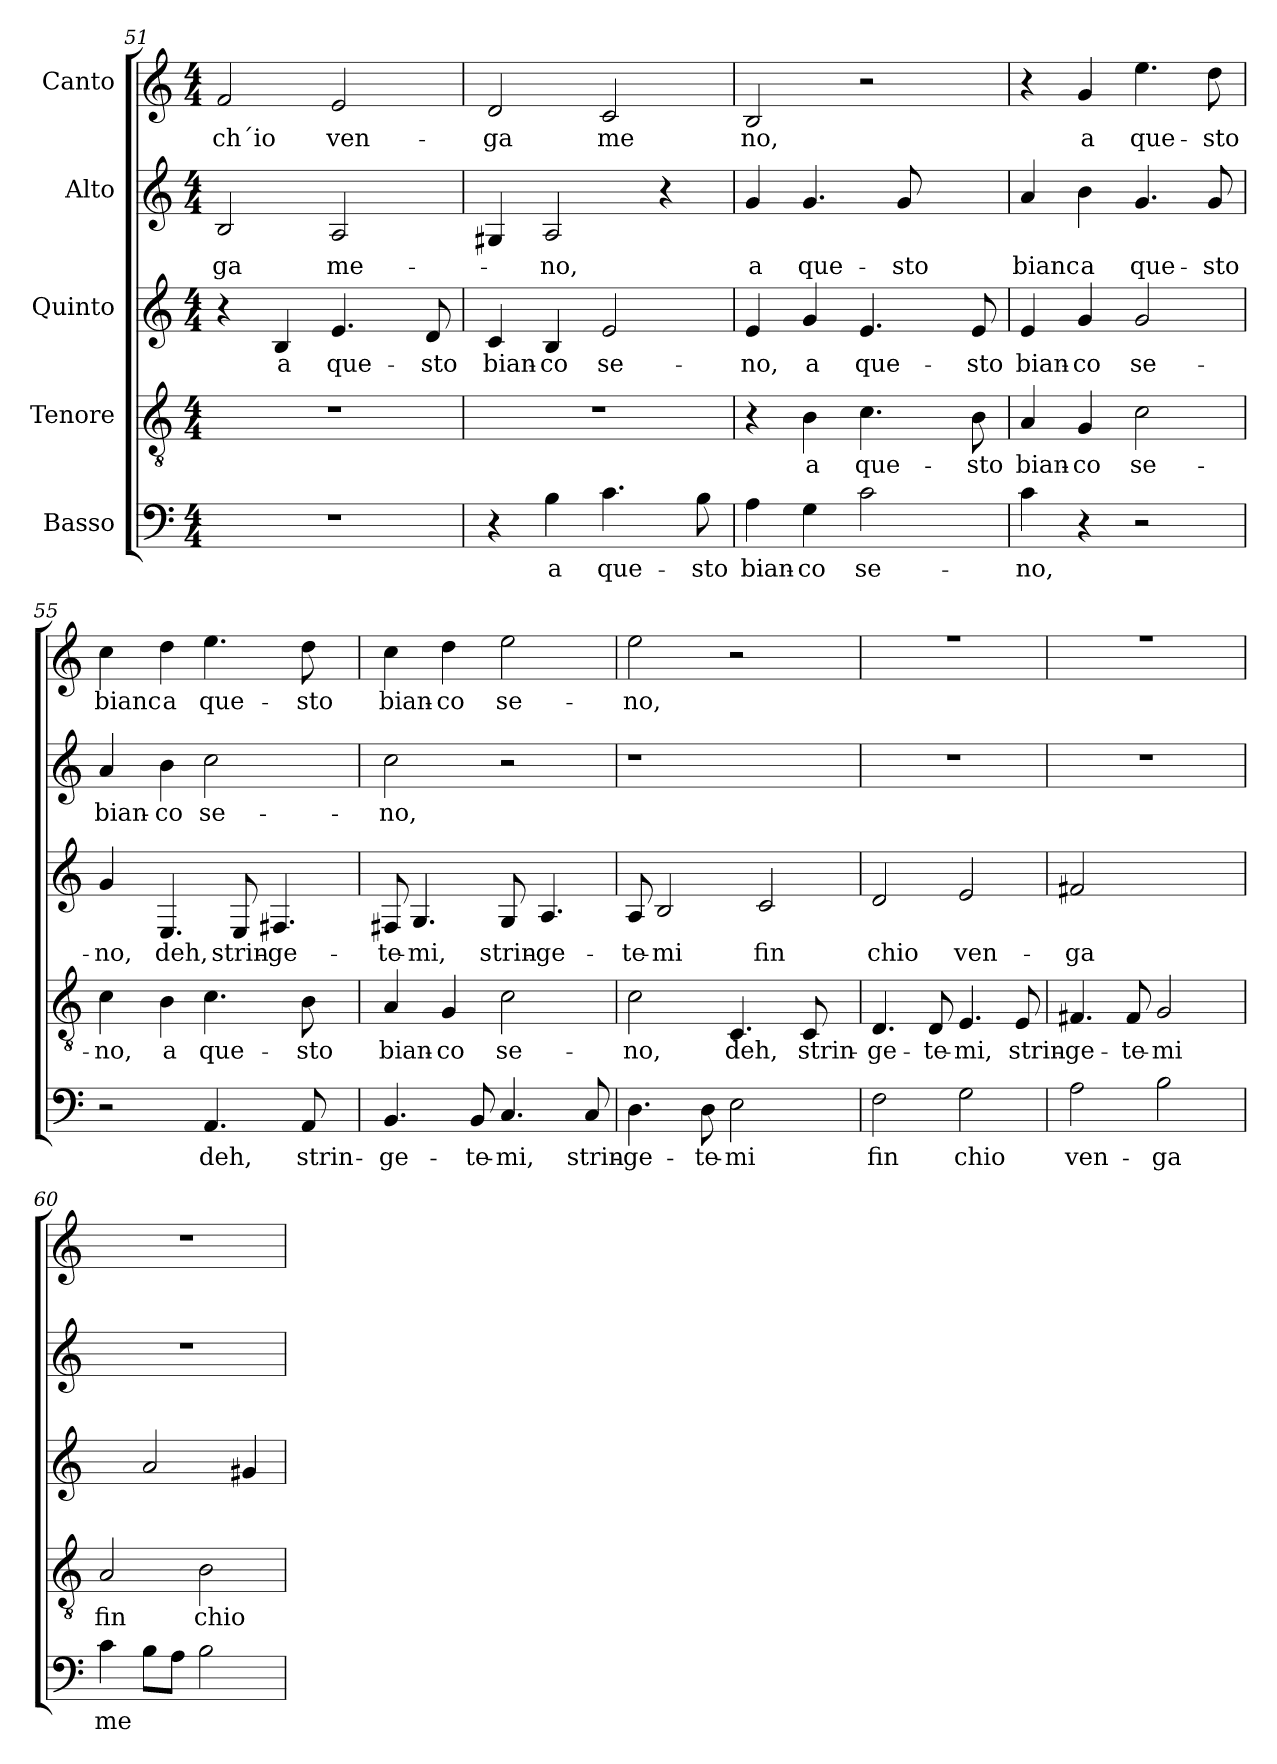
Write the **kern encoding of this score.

**kern	**text	**kern	**text	**kern	**text	**kern	**text	**kern	**text
*part5	*part5	*part4	*part4	*part3	*part3	*part2	*part2	*part1	*part1
*staff5	*staff5	*staff4	*staff4	*staff3	*staff3	*staff2	*staff2	*staff1	*staff1
*I"Basso	*	*I"Tenore	*	*I"Quinto	*	*I"Alto	*	*I"Canto	*
*clefF4	*	*clefGv2	*	*clefG2	*	*clefG2	*	*clefG2	*
*k[]	*	*k[]	*	*k[]	*	*k[]	*	*k[]	*
*M4/4	*	*M4/4	*	*M4/4	*	*M4/4	*	*M4/4	*
=51	=51	=51	=51	=51	=51	=51	=51	=51	=51
!	!	!	!	!	!	!	!LO:LY:b	!	!LO:LY:b
*	*	*	*	*	*	*	*	*^	*
1r	.	1r	.	4r	.	2B/	-ga	2f/	2ryy	ch´io
!	!	!	!	!	!LO:LY:b	!	!	!	!	!
.	.	.	.	4B/	a	.	.	.	.	.
!	!	!	!	!	!LO:LY:b	!	!LO:LY:b	!	!	!LO:LY:b
.	.	.	.	4.e/	que-	2A/	me-	2e/	4ryy	ven-
.	.	.	.	.	.	.	.	.	4ryy	.
!	!	!	!	!	!LO:LY:b	!	!	!	!	!
.	.	.	.	8d/	-sto	.	.	.	.	.
=52	=52	=52	=52	=52	=52	=52	=52	=52	=52	=52
!	!	!	!	!	!LO:LY:b	!	!	!	!	!LO:LY:b
4r	.	1r	.	4c/	bian-	4G#X/	.	2d/	2ryy	-ga
!	!LO:LY:b	!	!	!	!LO:LY:b	!	!LO:LY:b	!	!	!
4B\	a	.	.	4B/	-co	2A/	-no,	.	.	.
!	!LO:LY:b	!	!	!	!LO:LY:b	!	!	!	!	!LO:LY:b
4.c\	que-	.	.	2e/	se-	.	.	2c/	4ryy	me
.	.	.	.	.	.	4r	.	.	4ryy	.
!	!LO:LY:b	!	!	!	!	!	!	!	!	!
8B\	-sto	.	.	.	.	.	.	.	.	.
*	*	*	*	*	*	*	*	*v	*v	*
!!LO:LB:g=z
=53	=53	=53	=53	=53	=53	=53	=53	=53	=53
!	!LO:LY:b	!	!	!	!LO:LY:b	!	!LO:LY:b	!	!LO:LY:b
4A\	bian-	4r	.	4e/	-no,	4g/	a	2B/	no,
!	!LO:LY:b	!	!LO:LY:b	!	!LO:LY:b	!	!LO:LY:b	!	!
4G\	-co	4B\	a	4g/	a	4.g/	que-	.	.
!	!LO:LY:b	!	!LO:LY:b	!	!LO:LY:b	!	!	!	!
2c\	se-	4.c\	que-	4.e/	que-	.	.	2r	.
!	!	!	!	!	!	!	!LO:LY:b	!	!
.	.	.	.	.	.	8g/	-sto	.	.
.	.	.	.	.	.	4ryy	.	.	.
!	!	!	!LO:LY:b	!	!LO:LY:b	!	!	!	!
.	.	8B\	-sto	8e/	-sto	.	.	.	.
!!LO:PB:g=z
=54	=54	=54	=54	=54	=54	=54	=54	=54	=54
!	!LO:LY:b	!	!LO:LY:b	!	!LO:LY:b	!	!LO:LY:b	!	!
4c\	-no,	4A/	bian-	4e/	bian-	4a/	bianc	4r	.
!	!	!	!LO:LY:b	!	!LO:LY:b	!	!LO:LY:b	!	!LO:LY:b
4r	.	4G/	-co	4g/	-co	4b\	a	4g/	a
!	!	!	!LO:LY:b	!	!LO:LY:b	!	!LO:LY:b	!	!LO:LY:b
2r	.	2c\	se-	2g/	se-	4.g/	que-	4.ee\	que-
!	!	!	!	!	!	!	!LO:LY:b	!	!LO:LY:b
.	.	.	.	.	.	8g/	-sto	8dd\	-sto
!!LO:LB:g=z
=55	=55	=55	=55	=55	=55	=55	=55	=55	=55
!	!	!	!LO:LY:b	!	!LO:LY:b	!	!LO:LY:b	!	!LO:LY:b
*	*	*	*	*	*	*	*	*^	*
2r	.	4c\	-no,	4g/	-no,	4a/	bian-	4cc\	1ryy	bianc
!	!	!	!LO:LY:b	!	!LO:LY:b	!	!LO:LY:b	!	!	!LO:LY:b
.	.	4B\	a	4.E/	deh,	4b\	-co	4dd\	.	a
!	!LO:LY:b	!	!LO:LY:b	!	!	!	!LO:LY:b	!	!	!LO:LY:b
4.AA/	deh,	4.c\	que-	.	.	2cc\	se-	4.ee\	.	que-
!	!	!	!	!	!LO:LY:b	!	!	!	!	!
.	.	.	.	8E/	strin-	.	.	.	.	.
!	!	!	!	!	!LO:LY:b	!	!	!	!	!
.	.	.	.	4.F#X/	-ge-	.	.	.	.	.
!	!LO:LY:b	!	!LO:LY:b	!	!	!	!	!	!	!LO:LY:b
8AA/	strin-	8B\	-sto	.	.	.	.	8dd\	.	-sto
8ryy	.	8ryy	.	.	.	8ryy	.	8ryy	8ryy	.
=56	=56	=56	=56	=56	=56	=56	=56	=56	=56	=56
!	!LO:LY:b	!	!LO:LY:b	!	!LO:LY:b	!	!LO:LY:b	!	!	!LO:LY:b
4.BB/	-ge-	4A/	bian-	8F#X/	-te-	2cc\	-no,	4cc\	1ryy	bian-
!	!	!	!	!	!LO:LY:b	!	!	!	!	!
.	.	.	.	4.G/	-mi,	.	.	.	.	.
!	!	!	!LO:LY:b	!	!	!	!	!	!	!LO:LY:b
.	.	4G/	-co	.	.	.	.	4dd\	.	-co
!	!LO:LY:b	!	!	!	!	!	!	!	!	!
8BB/	-te-	.	.	.	.	.	.	.	.	.
!	!LO:LY:b	!	!LO:LY:b	!	!LO:LY:b	!	!	!	!	!LO:LY:b
4.C/	-mi,	2c\	se-	8G/	strin-	2r	.	2ee\	.	se-
!	!	!	!	!	!LO:LY:b	!	!	!	!	!
.	.	.	.	4.A/	-ge-	.	.	.	.	.
!	!LO:LY:b	!	!	!	!	!	!	!	!	!
8C/	strin-	.	.	.	.	.	.	.	.	.
=57	=57	=57	=57	=57	=57	=57	=57	=57	=57	=57
!	!LO:LY:b	!	!LO:LY:b	!	!LO:LY:b	!	!	!	!	!LO:LY:b
4.D\	-ge-	2c\	-no,	8A/	-te-	1r	.	2ee\	1ryy	-no,
!	!	!	!	!	!LO:LY:b	!	!	!	!	!
.	.	.	.	2B/	-mi	.	.	.	.	.
!	!LO:LY:b	!	!	!	!	!	!	!	!	!
8D\	-te-	.	.	.	.	.	.	.	.	.
!	!LO:LY:b	!	!LO:LY:b	!	!	!	!	!	!	!
2E\	-mi	4.C/	deh,	.	.	.	.	2r	.	.
!	!	!	!	!	!LO:LY:b	!	!	!	!	!
.	.	.	.	2c/	fin	.	.	.	.	.
!	!	!	!LO:LY:b	!	!	!	!	!	!	!
.	.	8C/	strin-	.	.	.	.	.	.	.
8ryy	.	8ryy	.	.	.	8ryy	.	8ryy	8ryy	.
=58	=58	=58	=58	=58	=58	=58	=58	=58	=58	=58
!	!LO:LY:b	!	!LO:LY:b	!	!LO:LY:b	!	!	!	!	!
2F\	fin	4.D/	-ge-	2d/	chio	1r	.	1r	1ryy	.
!	!	!	!LO:LY:b	!	!	!	!	!	!	!
.	.	8D/	-te-	.	.	.	.	.	.	.
!	!LO:LY:b	!	!LO:LY:b	!	!LO:LY:b	!	!	!	!	!
2G\	chio	4.E/	-mi,	2e/	ven-	.	.	.	.	.
!	!	!	!LO:LY:b	!	!	!	!	!	!	!
.	.	8E/	strin-	.	.	.	.	.	.	.
=59	=59	=59	=59	=59	=59	=59	=59	=59	=59	=59
!	!LO:LY:b	!	!LO:LY:b	!	!LO:LY:b	!	!	!	!	!
2A\	ven-	4.F#X/	-ge-	2f#X/	-ga	1r	.	1r	1ryy	.
!	!	!	!LO:LY:b	!	!	!	!	!	!	!
.	.	8F#/	-te-	.	.	.	.	.	.	.
!	!LO:LY:b	!	!LO:LY:b	!	!LO:LY:b	!	!	!	!	!
2B\	-ga	2G/	-mi	[4g/yy	me-	.	.	.	.	.
.	.	.	.	4ryy	.	.	.	.	.	.
!!LO:LB:g=z	!!
=60	=60	=60	=60	=60	=60	=60	=60	=60	=60	=60
!	!LO:LY:b	!	!LO:LY:b	!	!	!	!	!	!	!
4c\	me	2A/	fin	4g/yy]	.	1r	.	1r	2ryy	.
8B\L	.	.	.	2a/	.	.	.	.	.	.
8A\J	.	.	.	.	.	.	.	.	.	.
!	!	!	!LO:LY:b	!	!	!	!	!	!	!
2B\	.	2B\	chio	.	.	.	.	.	4ryy	.
.	.	.	.	4g#X/	.	.	.	.	4ryy	.
*	*	*	*	*	*	*	*	*v	*v	*
=	=	=	=	=	=	=	=	=	=
*-	*-	*-	*-	*-	*-	*-	*-	*-	*-
